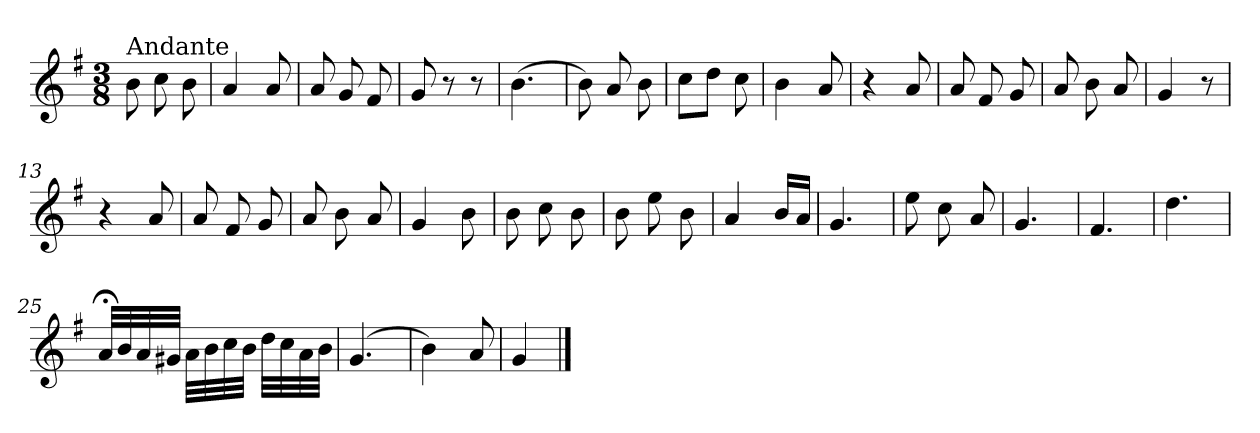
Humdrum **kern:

**kern
*part1
*staff1
*clefG2
*k[f#]
*G:
*M3/8
=1
!LO:TX:a:t=Andante
8b\
8cc\
8b\
=2
4a/
8a/
=3
8a/
8g/
8f#/
=4
8g/
8r
8r
=5
(>4.b\
=6
8b\)
8a/
8b\
=7
8cc\L
8dd\J
8cc\
=8
4b\
8a/
=9
4r
8a/
=10
8a/
8f#/
8g/
!!LO:LB:g=z
=11
8a/
8b\
8a/
=12
4g/
8r
=13
4r
8a/
=14
8a/
8f#/
8g/
=15
8a/
8b\
8a/
=16
4g/
8b\
=17
8b\
8cc\
8b\
=18
8b\
8ee\
8b\
=19
4a/
16b/LL
16a/JJ
=20
4.g/
=21
8ee\
8cc\
8a/
=22
4.g/
!!LO:LB:g=z
=23
4.f#/
=24
4.dd\
=25
32a;/LLL
32b/
32a/
32g#X/JJJ
32a\LLL
32b\
32cc\
32b\JJJ
32dd\LLL
32cc\
32a\
32b\JJJ
=26
(>4.g/
=27
4b\)
8a/
=28
4g/
==
*-
